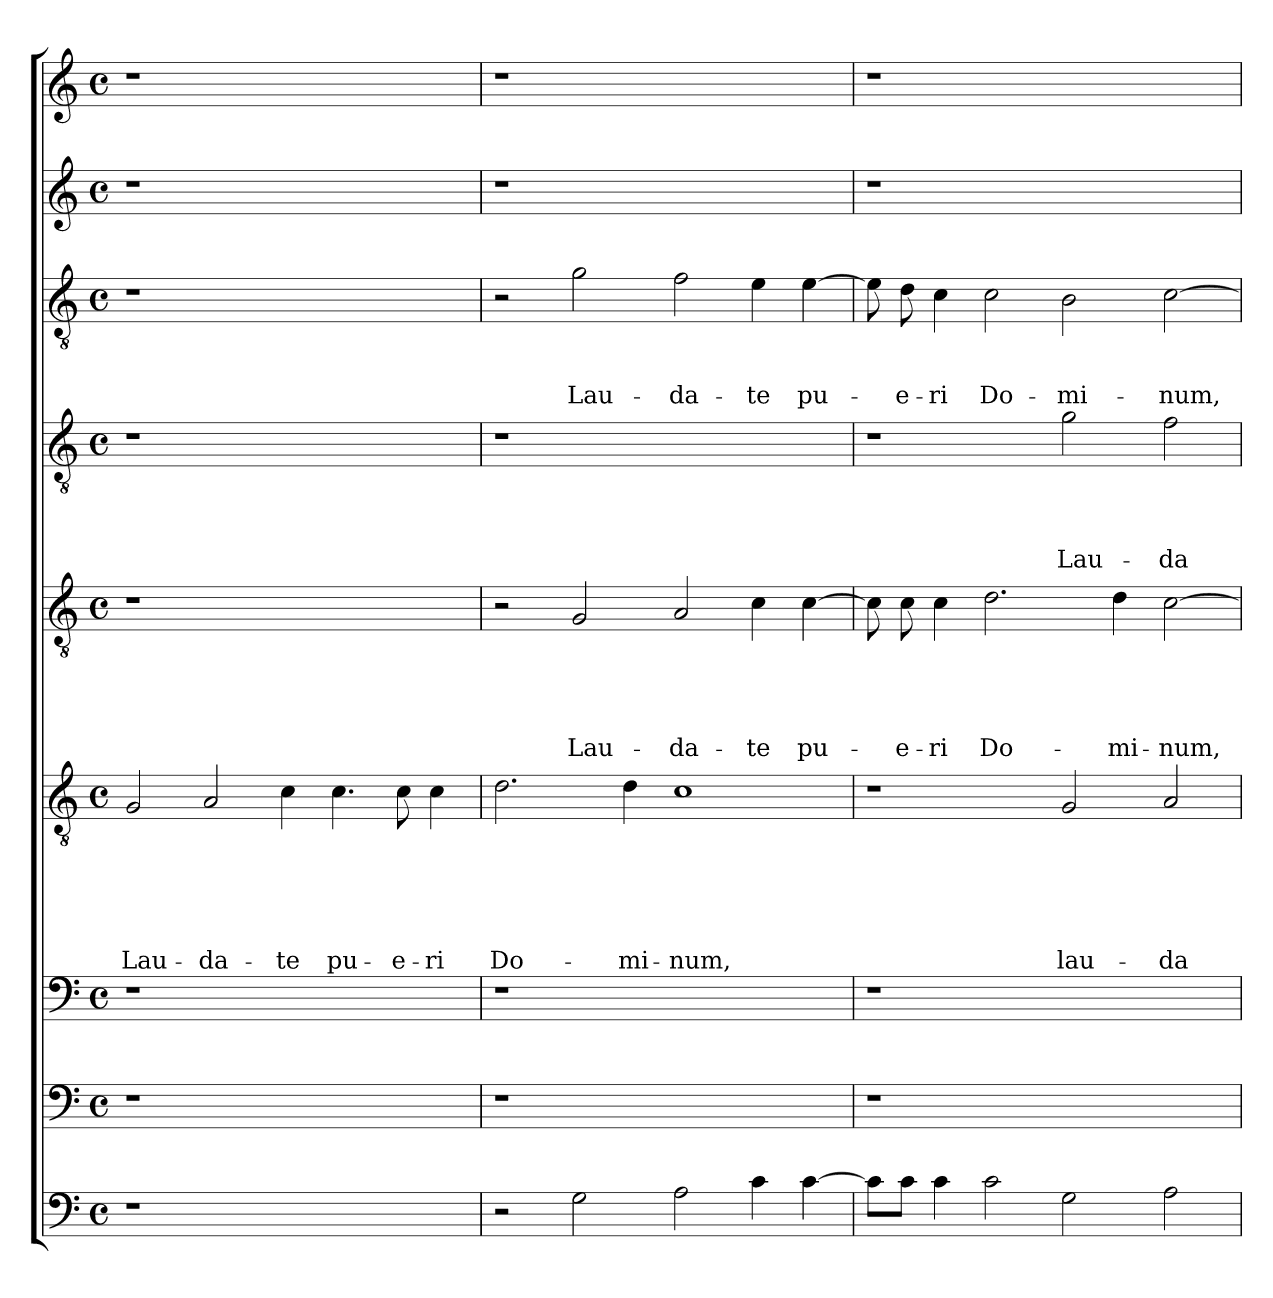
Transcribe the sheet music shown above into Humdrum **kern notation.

**kern	**kern	**kern	**kern	**text	**text	**text	**text	**text	**text	**kern	**text	**text	**text	**text	**text	**kern	**text	**text	**text	**text	**kern	**text	**text	**text	**kern	**kern
*part9	*part8	*part7	*part6	*part6	*part6	*part6	*part6	*part6	*part6	*part5	*part5	*part5	*part5	*part5	*part5	*part4	*part4	*part4	*part4	*part4	*part3	*part3	*part3	*part3	*part2	*part1
*staff9	*staff8	*staff7	*staff6	*staff6	*staff6	*staff6	*staff6	*staff6	*staff6	*staff5	*staff5	*staff5	*staff5	*staff5	*staff5	*staff4	*staff4	*staff4	*staff4	*staff4	*staff3	*staff3	*staff3	*staff3	*staff2	*staff1
*clefF4	*clefF4	*clefF4	*clefGv2	*	*	*	*	*	*	*clefGv2	*	*	*	*	*	*clefGv2	*	*	*	*	*clefGv2	*	*	*	*clefG2	*clefG2
*k[]	*k[]	*k[]	*k[]	*	*	*	*	*	*	*k[]	*	*	*	*	*	*k[]	*	*	*	*	*k[]	*	*	*	*k[]	*k[]
*C:	*C:	*C:	*C:	*	*	*	*	*	*	*C:	*	*	*	*	*	*C:	*	*	*	*	*C:	*	*	*	*C:	*C:
*M4/4	*M4/4	*M4/4	*M4/4	*	*	*	*	*	*	*M4/4	*	*	*	*	*	*M4/4	*	*	*	*	*M4/4	*	*	*	*M4/4	*M4/4
*met(c)	*met(c)	*met(c)	*met(c)	*	*	*	*	*	*	*met(c)	*	*	*	*	*	*met(c)	*	*	*	*	*met(c)	*	*	*	*met(c)	*met(c)
=1	=1	=1	=1	=1	=1	=1	=1	=1	=1	=1	=1	=1	=1	=1	=1	=1	=1	=1	=1	=1	=1	=1	=1	=1	=1	=1
1r	1r	1r	2G/	.	.	.	.	.	Lau-	1r	.	.	.	.	.	1r	.	.	.	.	1r	.	.	.	1r	1r
.	.	.	2A/	.	.	.	.	.	-da-	.	.	.	.	.	.	.	.	.	.	.	.	.	.	.	.	.
1ryy	1ryy	1ryy	4c\	.	.	.	.	.	-te	1ryy	.	.	.	.	.	1ryy	.	.	.	.	1ryy	.	.	.	1ryy	1ryy
.	.	.	4.c\	.	.	.	.	.	pu-	.	.	.	.	.	.	.	.	.	.	.	.	.	.	.	.	.
.	.	.	8c\	.	.	.	.	.	-e-	.	.	.	.	.	.	.	.	.	.	.	.	.	.	.	.	.
.	.	.	4c\	.	.	.	.	.	-ri	.	.	.	.	.	.	.	.	.	.	.	.	.	.	.	.	.
=2	=2	=2	=2	=2	=2	=2	=2	=2	=2	=2	=2	=2	=2	=2	=2	=2	=2	=2	=2	=2	=2	=2	=2	=2	=2	=2
2r	1r	1r	2.d\	.	.	.	.	.	Do-	2r	.	.	.	.	.	1r	.	.	.	.	2r	.	.	.	1r	1r
2G\	.	.	.	.	.	.	.	.	.	2G/	.	.	.	.	Lau-	.	.	.	.	.	2g\	.	.	Lau-	.	.
.	.	.	4d\	.	.	.	.	.	-mi-	.	.	.	.	.	.	.	.	.	.	.	.	.	.	.	.	.
2A\	1ryy	1ryy	1c	.	.	.	.	.	-num,	2A/	.	.	.	.	-da-	1ryy	.	.	.	.	2f\	.	.	-da-	1ryy	1ryy
4c\	.	.	.	.	.	.	.	.	.	4c\	.	.	.	.	-te	.	.	.	.	.	4e\	.	.	-te	.	.
[4c\	.	.	.	.	.	.	.	.	.	[4c\	.	.	.	.	pu-	.	.	.	.	.	[4e\	.	.	pu-	.	.
=3	=3	=3	=3	=3	=3	=3	=3	=3	=3	=3	=3	=3	=3	=3	=3	=3	=3	=3	=3	=3	=3	=3	=3	=3	=3	=3
8c\L]	1r	1r	1r	.	.	.	.	.	.	8c\]	.	.	.	.	.	1r	.	.	.	.	8e\]	.	.	.	1r	1r
8c\J	.	.	.	.	.	.	.	.	.	8c\	.	.	.	.	-e-	.	.	.	.	.	8d\	.	.	-e-	.	.
4c\	.	.	.	.	.	.	.	.	.	4c\	.	.	.	.	-ri	.	.	.	.	.	4c\	.	.	-ri	.	.
2c\	.	.	.	.	.	.	.	.	.	2.d\	.	.	.	.	Do-	.	.	.	.	.	2c\	.	.	Do-	.	.
2G\	1ryy	1ryy	2G/	.	.	.	.	.	lau-	.	.	.	.	.	.	2g\	.	.	.	Lau-	2B\	.	.	-mi-	1ryy	1ryy
.	.	.	.	.	.	.	.	.	.	4d\	.	.	.	.	-mi-	.	.	.	.	.	.	.	.	.	.	.
2A\	.	.	2A/	.	.	.	.	.	-da-	[2c\	.	.	.	.	-num,	2f\	.	.	.	-da-	[2c\	.	.	-num,	.	.
=	=	=	=	=	=	=	=	=	=	=	=	=	=	=	=	=	=	=	=	=	=	=	=	=	=	=
*-	*-	*-	*-	*-	*-	*-	*-	*-	*-	*-	*-	*-	*-	*-	*-	*-	*-	*-	*-	*-	*-	*-	*-	*-	*-	*-
